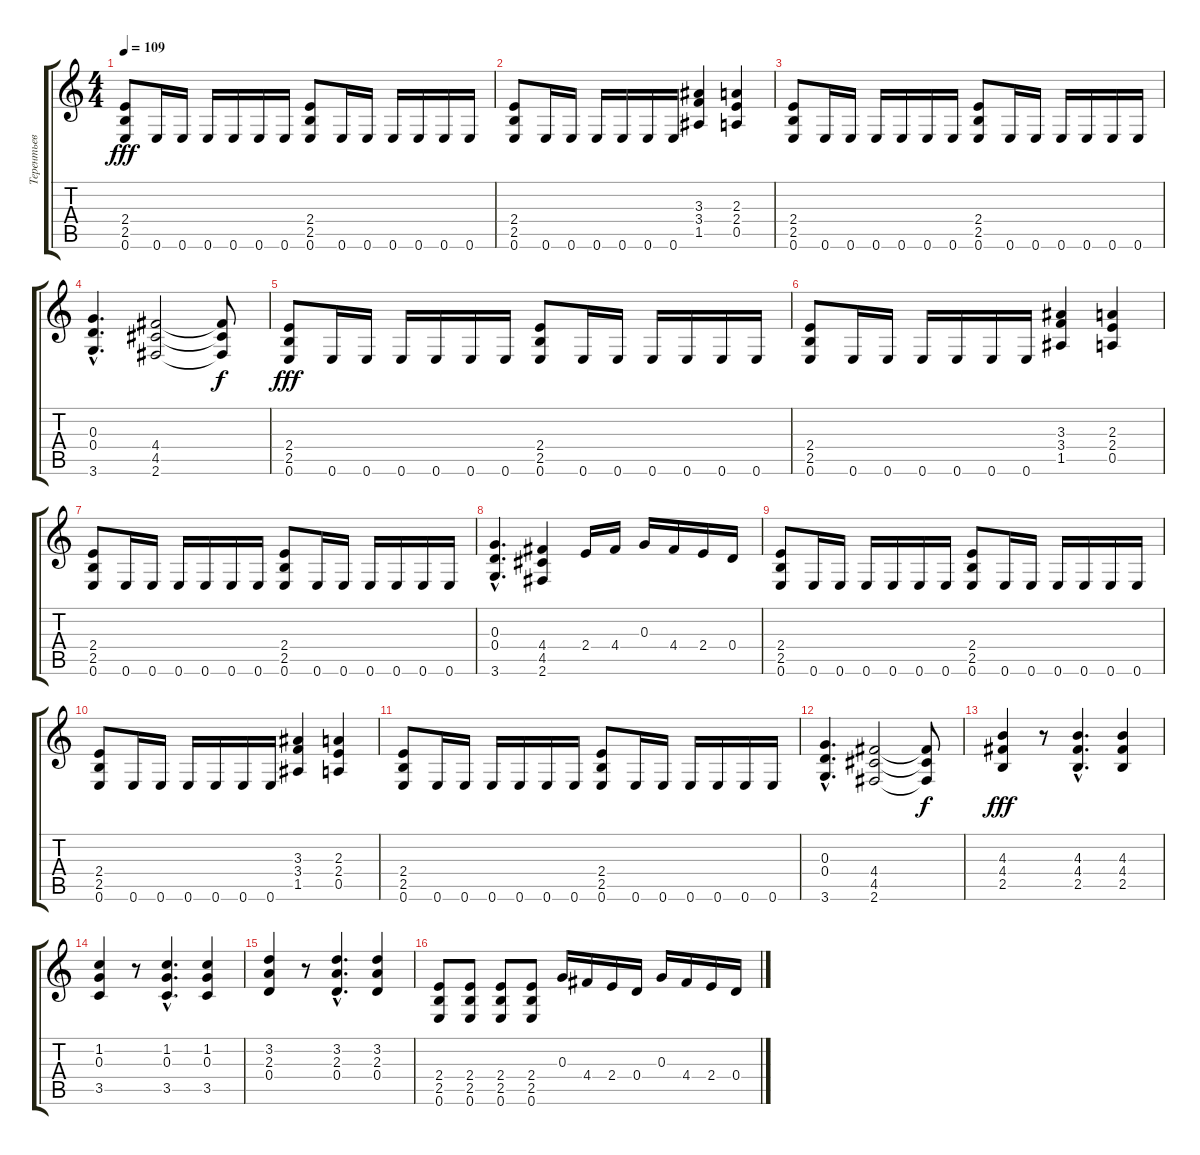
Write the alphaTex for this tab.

\track ("Терентьев" "Терентьев") {instrument distortionguitar}
\staff {score tabs}
\tuning (E4 B3 G3 D3 A2 E2) {hide}
\ts (4 4)
\tempo 109
\clef g2
\ks c
(2.4 2.5 0.6).8{dy fff} 0.6.16 0.6.16 0.6.16 0.6.16 0.6.16 0.6.16 (2.4 2.5 0.6).8 0.6.16 0.6.16 0.6.16 0.6.16 0.6.16 0.6.16 |
(2.4 2.5 0.6).8 0.6.16 0.6.16 0.6.16 0.6.16 0.6.16 0.6.16 (3.3 3.4 1.5).4 (2.3 2.4 0.5).4 |
(2.4 2.5 0.6).8 0.6.16 0.6.16 0.6.16 0.6.16 0.6.16 0.6.16 (2.4 2.5 0.6).8 0.6.16 0.6.16 0.6.16 0.6.16 0.6.16 0.6.16 |
(0.3{hac} 0.4{hac} 3.6{hac}).4{d} (4.4 4.5 2.6).2 (4.4{t} 4.5{t} 2.6{t}).8{dy f} |
(2.4 2.5 0.6).8{dy fff} 0.6.16 0.6.16 0.6.16 0.6.16 0.6.16 0.6.16 (2.4 2.5 0.6).8 0.6.16 0.6.16 0.6.16 0.6.16 0.6.16 0.6.16 |
(2.4 2.5 0.6).8 0.6.16 0.6.16 0.6.16 0.6.16 0.6.16 0.6.16 (3.3 3.4 1.5).4 (2.3 2.4 0.5).4 |
(2.4 2.5 0.6).8 0.6.16 0.6.16 0.6.16 0.6.16 0.6.16 0.6.16 (2.4 2.5 0.6).8 0.6.16 0.6.16 0.6.16 0.6.16 0.6.16 0.6.16 |
(0.3{hac} 0.4{hac} 3.6{hac}).4{d} (4.4 4.5 2.6).4 2.4.16 4.4.16 0.3.16 4.4.16 2.4.16 0.4.16 |
(2.4 2.5 0.6).8 0.6.16 0.6.16 0.6.16 0.6.16 0.6.16 0.6.16 (2.4 2.5 0.6).8 0.6.16 0.6.16 0.6.16 0.6.16 0.6.16 0.6.16 |
(2.4 2.5 0.6).8 0.6.16 0.6.16 0.6.16 0.6.16 0.6.16 0.6.16 (3.3 3.4 1.5).4 (2.3 2.4 0.5).4 |
(2.4 2.5 0.6).8 0.6.16 0.6.16 0.6.16 0.6.16 0.6.16 0.6.16 (2.4 2.5 0.6).8 0.6.16 0.6.16 0.6.16 0.6.16 0.6.16 0.6.16 |
(0.3{hac} 0.4{hac} 3.6{hac}).4{d} (4.4 4.5 2.6).2 (4.4{t} 4.5{t} 2.6{t}).8{dy f} |
(4.3 4.4 2.5).4{dy fff} r.8 (4.3{hac} 4.4{hac} 2.5{hac}).4{d} (4.3 4.4 2.5).4 |
(1.2 0.3 3.5).4 r.8 (1.2{hac} 0.3{hac} 3.5{hac}).4{d} (1.2 0.3 3.5).4 |
(3.2 2.3 0.4).4 r.8 (3.2{hac} 2.3{hac} 0.4{hac}).4{d} (3.2 2.3 0.4).4 |
(2.4 2.5 0.6).8 (2.4 2.5 0.6).8 (2.4 2.5 0.6).8 (2.4 2.5 0.6).8 0.3.16 4.4.16 2.4.16 0.4.16 0.3.16 4.4.16 2.4.16 0.4.16
